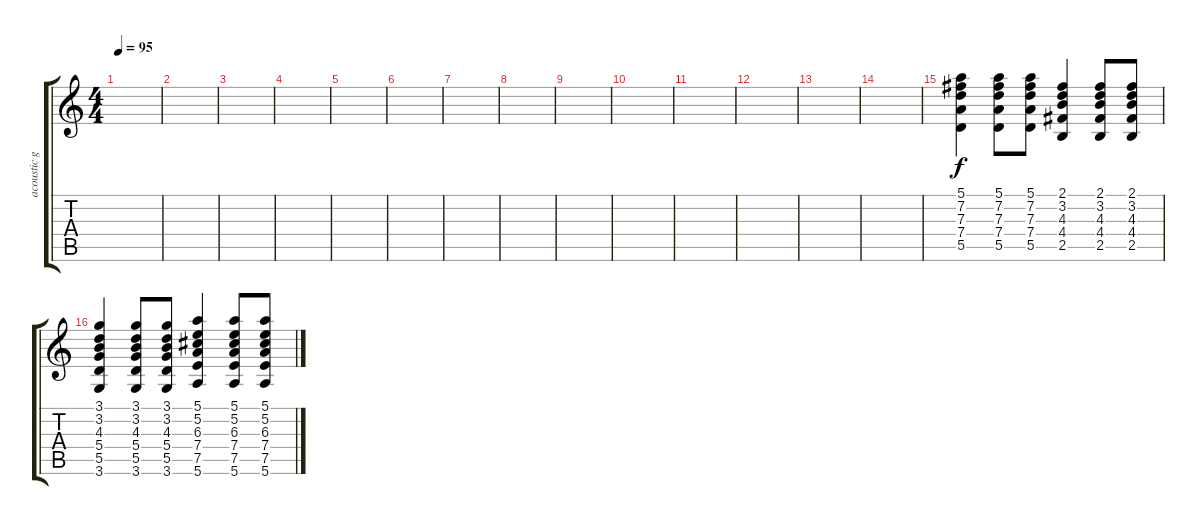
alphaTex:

\track ("acoustic guitar" "acoustic g") {instrument acousticguitarsteel}
\staff {score tabs}
\tuning (E4 B3 G3 D3 A2 E2) {hide}
\ts (4 4)
\tempo 95
\clef g2
\ks c
|
|
|
|
|
|
|
|
|
|
|
|
|
|
(5.1 7.2 7.3 7.4 5.5).4 (5.1 7.2 7.3 7.4 5.5).8 (5.1 7.2 7.3 7.4 5.5).8 (2.1 3.2 4.3 4.4 2.5).4 (2.1 3.2 4.3 4.4 2.5).8 (2.1 3.2 4.3 4.4 2.5).8 |
(3.1 3.2 4.3 5.4 5.5 3.6).4 (3.1 3.2 4.3 5.4 5.5 3.6).8 (3.1 3.2 4.3 5.4 5.5 3.6).8 (5.1 5.2 6.3 7.4 7.5 5.6).4 (5.1 5.2 6.3 7.4 7.5 5.6).8 (5.1 5.2 6.3 7.4 7.5 5.6).8
